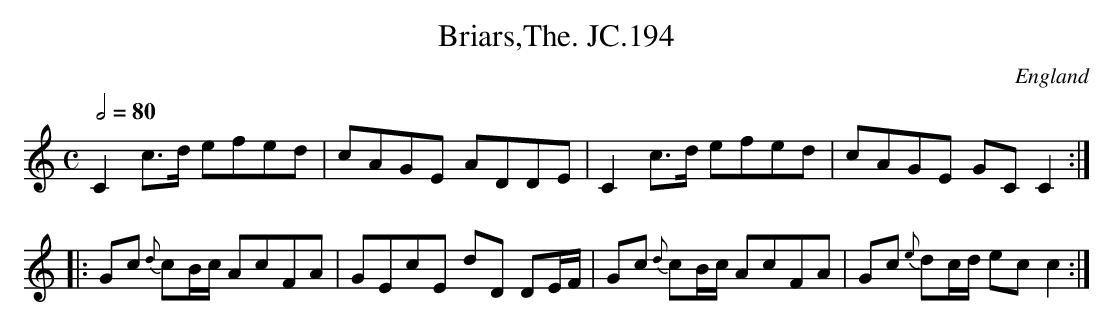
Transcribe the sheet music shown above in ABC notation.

X:1
T:Briars,The. JC.194
L:1/8
M:C
O:England
Q:2/4=80
K:C
C2c>d efed|\
cAGE ADDE|C2c>d efed|cAGE GCC2:|!
|:Gc {d}cB/c/ AcFA|GEcE dD DE/F/|\
Gc {d}cB/c/ AcFA|Gc {e}dc/d/ ecc2:|
